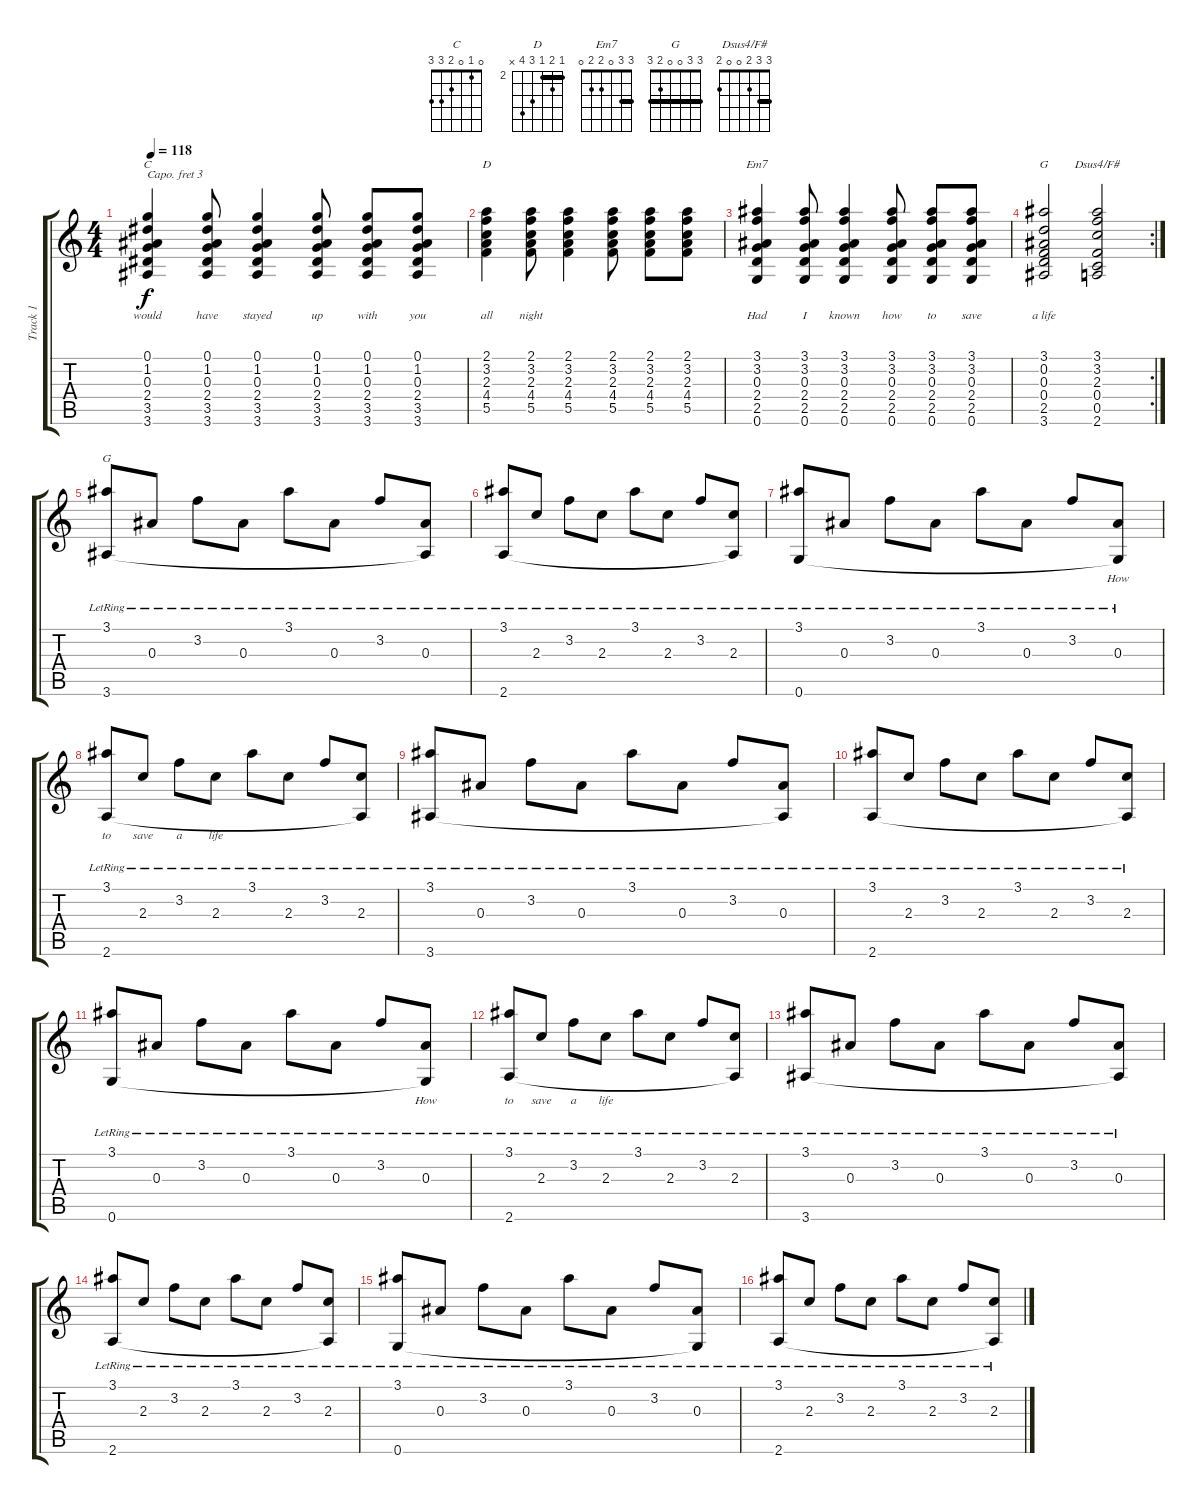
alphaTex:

\track ("Track 1" "Track 1") {instrument acousticguitarsteel}
\staff {score tabs}
\capo 3
\tuning (E4 B3 G3 D3 A2 E2) {hide}
\chord ("C" 0 1 0 2 3 3)
\chord ("D" 2 3 2 4 5 x) {firstfret 2 barre 2}
\chord ("Em7" 3 3 0 2 2 0) {barre 3}
\chord ("G" 3 0 0 0 2 3)
\chord ("Dsus4/F#" 3 3 2 0 0 2) {barre 3}
\chord ("G" 3 3 0 0 2 3) {barre 3}
\ts (4 4)
\tempo 118
\clef g2
\ks c
(0.1 1.2 0.3 2.4 3.5 3.6).4{ch "C" lyrics (0 "would") lyrics (1 "") lyrics (2 "") lyrics (3 "") lyrics (4 "") dy f} (0.1 1.2 0.3 2.4 3.5 3.6).8{lyrics (0 "have") lyrics (1 "") lyrics (2 "") lyrics (3 "") lyrics (4 "")} (0.1 1.2 0.3 2.4 3.5 3.6).4{lyrics (0 "stayed") lyrics (1 "") lyrics (2 "") lyrics (3 "") lyrics (4 "")} (0.1 1.2 0.3 2.4 3.5 3.6).8{lyrics (0 "up") lyrics (1 "") lyrics (2 "") lyrics (3 "") lyrics (4 "")} (0.1 1.2 0.3 2.4 3.5 3.6).8{lyrics (0 "with") lyrics (1 "") lyrics (2 "") lyrics (3 "") lyrics (4 "")} (0.1 1.2 0.3 2.4 3.5 3.6).8{lyrics (0 "you") lyrics (1 "") lyrics (2 "") lyrics (3 "") lyrics (4 "")} |
(2.1 3.2 2.3 4.4 5.5).4{ch "D" lyrics (0 "all") lyrics (1 "") lyrics (2 "") lyrics (3 "") lyrics (4 "")} (2.1 3.2 2.3 4.4 5.5).8{lyrics (0 "night") lyrics (1 "") lyrics (2 "") lyrics (3 "") lyrics (4 "")} (2.1 3.2 2.3 4.4 5.5).4{lyrics (0 "") lyrics (1 "") lyrics (2 "") lyrics (3 "") lyrics (4 "")} (2.1 3.2 2.3 4.4 5.5).8{lyrics (0 "") lyrics (1 "") lyrics (2 "") lyrics (3 "") lyrics (4 "")} (2.1 3.2 2.3 4.4 5.5).8{lyrics (0 "") lyrics (1 "") lyrics (2 "") lyrics (3 "") lyrics (4 "")} (2.1 3.2 2.3 4.4 5.5).8{lyrics (0 "") lyrics (1 "") lyrics (2 "") lyrics (3 "") lyrics (4 "")} |
(3.1 3.2 0.3 2.4 2.5 0.6).4{ch "Em7" lyrics (0 "Had") lyrics (1 "") lyrics (2 "") lyrics (3 "") lyrics (4 "")} (3.1 3.2 0.3 2.4 2.5 0.6).8{lyrics (0 "I") lyrics (1 "") lyrics (2 "") lyrics (3 "") lyrics (4 "")} (3.1 3.2 0.3 2.4 2.5 0.6).4{lyrics (0 "known") lyrics (1 "") lyrics (2 "") lyrics (3 "") lyrics (4 "")} (3.1 3.2 0.3 2.4 2.5 0.6).8{lyrics (0 "how") lyrics (1 "") lyrics (2 "") lyrics (3 "") lyrics (4 "")} (3.1 3.2 0.3 2.4 2.5 0.6).8{lyrics (0 "to") lyrics (1 "") lyrics (2 "") lyrics (3 "") lyrics (4 "")} (3.1 3.2 0.3 2.4 2.5 0.6).8{lyrics (0 "save") lyrics (1 "") lyrics (2 "") lyrics (3 "") lyrics (4 "")} |
\rc 2
(3.1 0.2 0.3 0.4 2.5 3.6).2{ch "G" lyrics (0 "a life") lyrics (1 "") lyrics (2 "") lyrics (3 "") lyrics (4 "")} (3.1 3.2 2.3 0.4 0.5 2.6).2{ch "Dsus4/F#" lyrics (0 "") lyrics (1 "") lyrics (2 "") lyrics (3 "") lyrics (4 "")} |
(3.1{lr} 3.6{lr}).8{ch "G" lyrics (0 "") lyrics (1 "") lyrics (2 "") lyrics (3 "") lyrics (4 "")} 0.3{lr}.8{lyrics (0 "") lyrics (1 "") lyrics (2 "") lyrics (3 "") lyrics (4 "")} 3.2{lr}.8{lyrics (0 "") lyrics (1 "") lyrics (2 "") lyrics (3 "") lyrics (4 "")} 0.3{lr}.8{lyrics (0 "") lyrics (1 "") lyrics (2 "") lyrics (3 "") lyrics (4 "")} 3.1{lr}.8{lyrics (0 "") lyrics (1 "") lyrics (2 "") lyrics (3 "") lyrics (4 "")} 0.3{lr}.8{lyrics (0 "") lyrics (1 "") lyrics (2 "") lyrics (3 "") lyrics (4 "")} 3.2{lr}.8{lyrics (0 "") lyrics (1 "") lyrics (2 "") lyrics (3 "") lyrics (4 "")} (0.3{lr} 3.6{t}).8{lyrics (0 "") lyrics (1 "") lyrics (2 "") lyrics (3 "") lyrics (4 "")} |
(3.1{lr} 2.6).8{lyrics (0 "") lyrics (1 "") lyrics (2 "") lyrics (3 "") lyrics (4 "")} 2.3{lr}.8{lyrics (0 "") lyrics (1 "") lyrics (2 "") lyrics (3 "") lyrics (4 "")} 3.2{lr}.8{lyrics (0 "") lyrics (1 "") lyrics (2 "") lyrics (3 "") lyrics (4 "")} 2.3{lr}.8{lyrics (0 "") lyrics (1 "") lyrics (2 "") lyrics (3 "") lyrics (4 "")} 3.1{lr}.8{lyrics (0 "") lyrics (1 "") lyrics (2 "") lyrics (3 "") lyrics (4 "")} 2.3{lr}.8{lyrics (0 "") lyrics (1 "") lyrics (2 "") lyrics (3 "") lyrics (4 "")} 3.2{lr}.8{lyrics (0 "") lyrics (1 "") lyrics (2 "") lyrics (3 "") lyrics (4 "")} (2.3{lr} 2.6{t}).8{lyrics (0 "") lyrics (1 "") lyrics (2 "") lyrics (3 "") lyrics (4 "")} |
(3.1{lr} 0.6{lr}).8{lyrics (0 "") lyrics (1 "") lyrics (2 "") lyrics (3 "") lyrics (4 "")} 0.3{lr}.8{lyrics (0 "") lyrics (1 "") lyrics (2 "") lyrics (3 "") lyrics (4 "")} 3.2{lr}.8{lyrics (0 "") lyrics (1 "") lyrics (2 "") lyrics (3 "") lyrics (4 "")} 0.3{lr}.8{lyrics (0 "") lyrics (1 "") lyrics (2 "") lyrics (3 "") lyrics (4 "")} 3.1{lr}.8{lyrics (0 "") lyrics (1 "") lyrics (2 "") lyrics (3 "") lyrics (4 "")} 0.3{lr}.8{lyrics (0 "") lyrics (1 "") lyrics (2 "") lyrics (3 "") lyrics (4 "")} 3.2{lr}.8{lyrics (0 "") lyrics (1 "") lyrics (2 "") lyrics (3 "") lyrics (4 "")} (0.3{lr} 0.6{t}).8{lyrics (0 "How") lyrics (1 "") lyrics (2 "") lyrics (3 "") lyrics (4 "")} |
(3.1{lr} 2.6).8{lyrics (0 "to") lyrics (1 "") lyrics (2 "") lyrics (3 "") lyrics (4 "")} 2.3{lr}.8{lyrics (0 "save") lyrics (1 "") lyrics (2 "") lyrics (3 "") lyrics (4 "")} 3.2{lr}.8{lyrics (0 "a") lyrics (1 "") lyrics (2 "") lyrics (3 "") lyrics (4 "")} 2.3{lr}.8{lyrics (0 "life") lyrics (1 "") lyrics (2 "") lyrics (3 "") lyrics (4 "")} 3.1{lr}.8{lyrics (0 "") lyrics (1 "") lyrics (2 "") lyrics (3 "") lyrics (4 "")} 2.3{lr}.8{lyrics (0 "") lyrics (1 "") lyrics (2 "") lyrics (3 "") lyrics (4 "")} 3.2{lr}.8{lyrics (0 "") lyrics (1 "") lyrics (2 "") lyrics (3 "") lyrics (4 "")} (2.3{lr} 2.6{t}).8{lyrics (0 "") lyrics (1 "") lyrics (2 "") lyrics (3 "") lyrics (4 "")} |
(3.1{lr} 3.6{lr}).8{lyrics (0 "") lyrics (1 "") lyrics (2 "") lyrics (3 "") lyrics (4 "")} 0.3{lr}.8{lyrics (0 "") lyrics (1 "") lyrics (2 "") lyrics (3 "") lyrics (4 "")} 3.2{lr}.8{lyrics (0 "") lyrics (1 "") lyrics (2 "") lyrics (3 "") lyrics (4 "")} 0.3{lr}.8{lyrics (0 "") lyrics (1 "") lyrics (2 "") lyrics (3 "") lyrics (4 "")} 3.1{lr}.8{lyrics (0 "") lyrics (1 "") lyrics (2 "") lyrics (3 "") lyrics (4 "")} 0.3{lr}.8{lyrics (0 "") lyrics (1 "") lyrics (2 "") lyrics (3 "") lyrics (4 "")} 3.2{lr}.8{lyrics (0 "") lyrics (1 "") lyrics (2 "") lyrics (3 "") lyrics (4 "")} (0.3{lr} 3.6{t}).8{lyrics (0 "") lyrics (1 "") lyrics (2 "") lyrics (3 "") lyrics (4 "")} |
(3.1{lr} 2.6).8{lyrics (0 "") lyrics (1 "") lyrics (2 "") lyrics (3 "") lyrics (4 "")} 2.3{lr}.8{lyrics (0 "") lyrics (1 "") lyrics (2 "") lyrics (3 "") lyrics (4 "")} 3.2{lr}.8{lyrics (0 "") lyrics (1 "") lyrics (2 "") lyrics (3 "") lyrics (4 "")} 2.3{lr}.8{lyrics (0 "") lyrics (1 "") lyrics (2 "") lyrics (3 "") lyrics (4 "")} 3.1{lr}.8{lyrics (0 "") lyrics (1 "") lyrics (2 "") lyrics (3 "") lyrics (4 "")} 2.3{lr}.8{lyrics (0 "") lyrics (1 "") lyrics (2 "") lyrics (3 "") lyrics (4 "")} 3.2{lr}.8{lyrics (0 "") lyrics (1 "") lyrics (2 "") lyrics (3 "") lyrics (4 "")} (2.3{lr} 2.6{t}).8{lyrics (0 "") lyrics (1 "") lyrics (2 "") lyrics (3 "") lyrics (4 "")} |
(3.1{lr} 0.6{lr}).8{lyrics (0 "") lyrics (1 "") lyrics (2 "") lyrics (3 "") lyrics (4 "")} 0.3{lr}.8{lyrics (0 "") lyrics (1 "") lyrics (2 "") lyrics (3 "") lyrics (4 "")} 3.2{lr}.8{lyrics (0 "") lyrics (1 "") lyrics (2 "") lyrics (3 "") lyrics (4 "")} 0.3{lr}.8{lyrics (0 "") lyrics (1 "") lyrics (2 "") lyrics (3 "") lyrics (4 "")} 3.1{lr}.8{lyrics (0 "") lyrics (1 "") lyrics (2 "") lyrics (3 "") lyrics (4 "")} 0.3{lr}.8{lyrics (0 "") lyrics (1 "") lyrics (2 "") lyrics (3 "") lyrics (4 "")} 3.2{lr}.8{lyrics (0 "") lyrics (1 "") lyrics (2 "") lyrics (3 "") lyrics (4 "")} (0.3{lr} 0.6{t}).8{lyrics (0 "How") lyrics (1 "") lyrics (2 "") lyrics (3 "") lyrics (4 "")} |
(3.1{lr} 2.6).8{lyrics (0 "to") lyrics (1 "") lyrics (2 "") lyrics (3 "") lyrics (4 "")} 2.3{lr}.8{lyrics (0 "save") lyrics (1 "") lyrics (2 "") lyrics (3 "") lyrics (4 "")} 3.2{lr}.8{lyrics (0 "a") lyrics (1 "") lyrics (2 "") lyrics (3 "") lyrics (4 "")} 2.3{lr}.8{lyrics (0 "life") lyrics (1 "") lyrics (2 "") lyrics (3 "") lyrics (4 "")} 3.1{lr}.8 2.3{lr}.8 3.2{lr}.8 (2.3{lr} 2.6{t}).8 |
(3.1{lr} 3.6{lr}).8 0.3{lr}.8 3.2{lr}.8 0.3{lr}.8 3.1{lr}.8 0.3{lr}.8 3.2{lr}.8 (0.3{lr} 3.6{t}).8 |
(3.1{lr} 2.6).8 2.3{lr}.8 3.2{lr}.8 2.3{lr}.8 3.1{lr}.8 2.3{lr}.8 3.2{lr}.8 (2.3{lr} 2.6{t}).8 |
(3.1{lr} 0.6{lr}).8 0.3{lr}.8 3.2{lr}.8 0.3{lr}.8 3.1{lr}.8 0.3{lr}.8 3.2{lr}.8 (0.3{lr} 0.6{t}).8 |
(3.1{lr} 2.6).8 2.3{lr}.8 3.2{lr}.8 2.3{lr}.8 3.1{lr}.8 2.3{lr}.8 3.2{lr}.8 (2.3{lr} 2.6{t}).8
